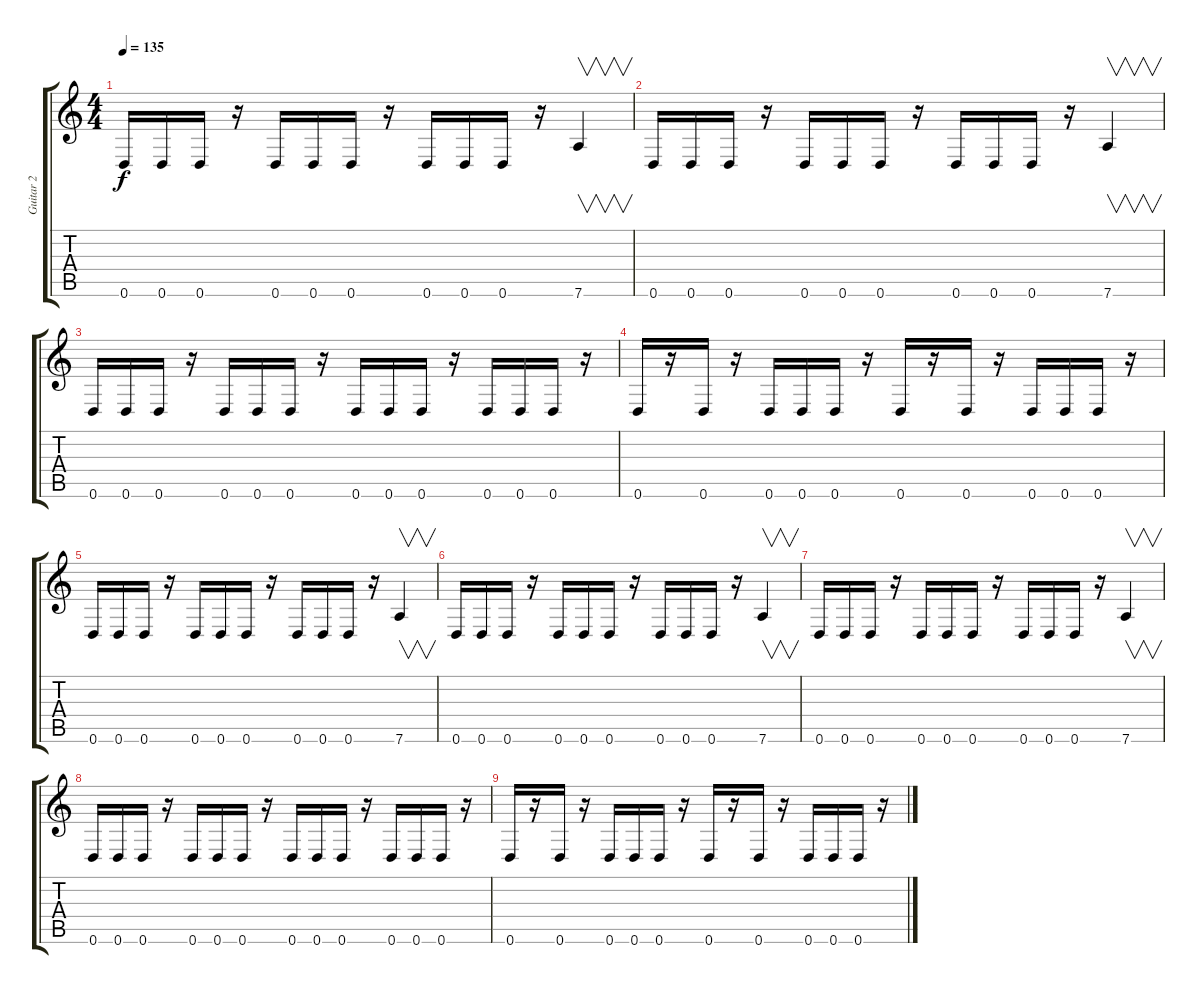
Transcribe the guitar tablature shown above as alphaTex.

\track ("Guitar 2" "Guitar 2") {instrument distortionguitar}
\staff {score tabs}
\tuning (E4 B3 G3 D3 A2 D2) {hide}
\ts (4 4)
\tempo 135
\clef g2
\ks c
0.6.16{dy f} 0.6.16 0.6.16 r.16 0.6.16 0.6.16 0.6.16 r.16 0.6.16 0.6.16 0.6.16 r.16 7.6.4{v} |
0.6.16 0.6.16 0.6.16 r.16 0.6.16 0.6.16 0.6.16 r.16 0.6.16 0.6.16 0.6.16 r.16 7.6.4{v} |
0.6.16 0.6.16 0.6.16 r.16 0.6.16 0.6.16 0.6.16 r.16 0.6.16 0.6.16 0.6.16 r.16 0.6.16 0.6.16 0.6.16 r.16 |
0.6.16 r.16 0.6.16 r.16 0.6.16 0.6.16 0.6.16 r.16 0.6.16 r.16 0.6.16 r.16 0.6.16 0.6.16 0.6.16 r.16 |
0.6.16 0.6.16 0.6.16 r.16 0.6.16 0.6.16 0.6.16 r.16 0.6.16 0.6.16 0.6.16 r.16 7.6.4{v} |
0.6.16 0.6.16 0.6.16 r.16 0.6.16 0.6.16 0.6.16 r.16 0.6.16 0.6.16 0.6.16 r.16 7.6.4{v} |
0.6.16 0.6.16 0.6.16 r.16 0.6.16 0.6.16 0.6.16 r.16 0.6.16 0.6.16 0.6.16 r.16 7.6.4{v} |
0.6.16 0.6.16 0.6.16 r.16 0.6.16 0.6.16 0.6.16 r.16 0.6.16 0.6.16 0.6.16 r.16 0.6.16 0.6.16 0.6.16 r.16 |
0.6.16 r.16 0.6.16 r.16 0.6.16 0.6.16 0.6.16 r.16 0.6.16 r.16 0.6.16 r.16 0.6.16 0.6.16 0.6.16 r.16
